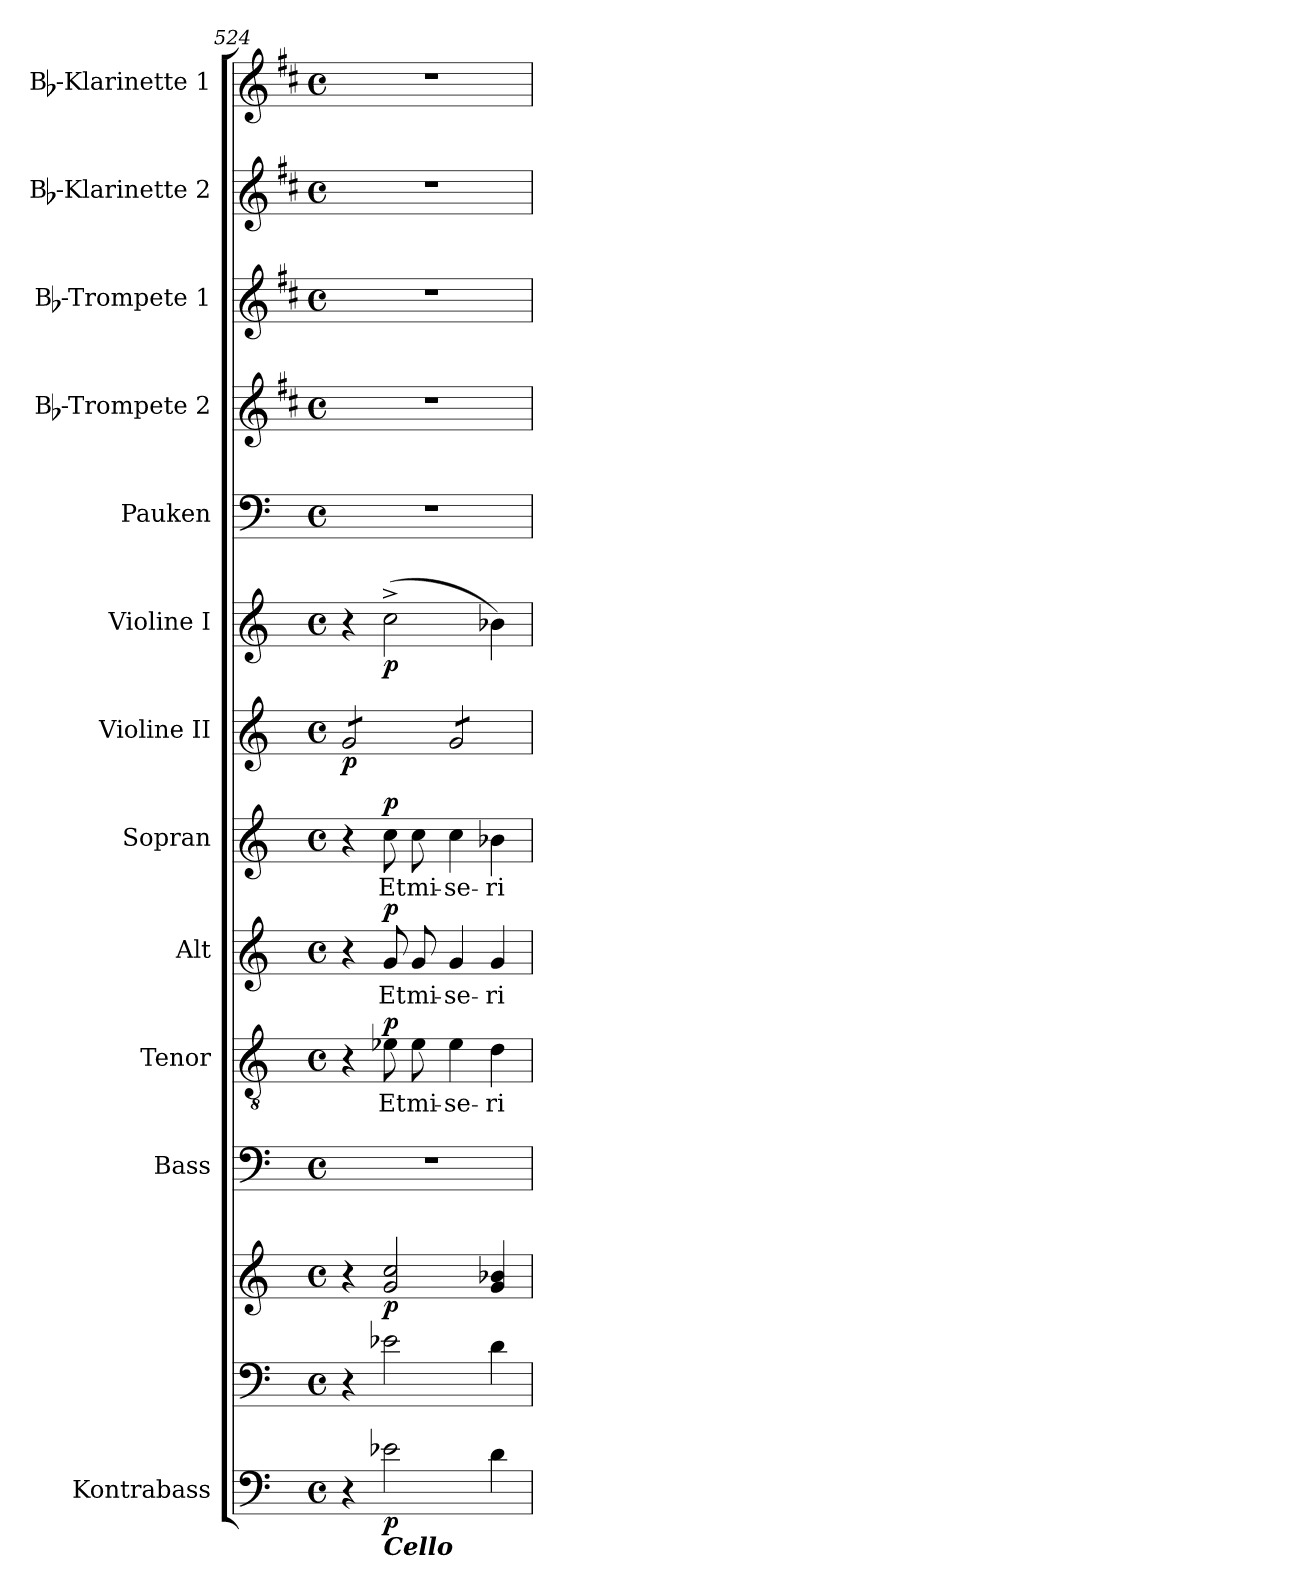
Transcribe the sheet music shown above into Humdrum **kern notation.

**kern	**dynam	**kern	**kern	**dynam	**kern	**kern	**text	**dynam	**kern	**text	**dynam	**kern	**text	**dynam	**kern	**dynam	**kern	**dynam	**kern	**kern	**kern	**kern	**kern
*part13	*part13	*part12	*part12	*part12	*part11	*part10	*part10	*part10	*part9	*part9	*part9	*part8	*part8	*part8	*part7	*part7	*part6	*part6	*part5	*part4	*part3	*part2	*part1
*staff14	*staff14	*staff13	*staff12	*staff12/13	*staff11	*staff10	*staff10	*staff10	*staff9	*staff9	*staff9	*staff8	*staff8	*staff8	*staff7	*staff7	*staff6	*staff6	*staff5	*staff4	*staff3	*staff2	*staff1
*I"Kontrabass	*	*	*	*	*I"Bass	*I"Tenor	*	*	*I"Alt	*	*	*I"Sopran	*	*	*I"Violine II	*	*I"Violine I	*	*I"Pauken	*I"Bb-Trompete 2	*I"Bb-Trompete 1	*I"Bb-Klarinette 2	*I"Bb-Klarinette 1
*I'Kb.	*	*	*	*	*I'B.	*I'T.	*	*	*I'A.	*	*	*I'S.	*	*	*I'Vl. II	*	*I'Vl. I	*	*I'Pk.	*I'Bb Trp. 2	*I'Bb Trp. 1	*I'Bb Kl. 2	*I'Bb Kl. 1
*clefF4	*	*clefF4	*clefG2	*	*clefF4	*clefGv2	*	*	*clefG2	*	*	*clefG2	*	*	*clefG2	*	*clefG2	*	*clefF4	*clefG2	*clefG2	*clefG2	*clefG2
*ITrd7c12	*	*	*	*	*	*	*	*	*	*	*	*	*	*	*	*	*	*	*	*ITrd1c2	*ITrd1c2	*ITrd1c2	*ITrd1c2
*k[]	*	*k[]	*k[]	*	*k[]	*k[]	*	*	*k[]	*	*	*k[]	*	*	*k[]	*	*k[]	*	*k[]	*k[]	*k[]	*k[]	*k[]
*C:	*	*C:	*C:	*	*C:	*C:	*	*	*C:	*	*	*C:	*	*	*C:	*	*C:	*	*C:	*C:	*C:	*C:	*C:
*M4/4	*	*M4/4	*M4/4	*	*M4/4	*M4/4	*	*	*M4/4	*	*	*M4/4	*	*	*M4/4	*	*M4/4	*	*M4/4	*M4/4	*M4/4	*M4/4	*M4/4
*met(c)	*	*met(c)	*met(c)	*	*met(c)	*met(c)	*	*	*met(c)	*	*	*met(c)	*	*	*met(c)	*	*met(c)	*	*met(c)	*met(c)	*met(c)	*met(c)	*met(c)
=524	=524	=524	=524	=524	=524	=524	=524	=524	=524	=524	=524	=524	=524	=524	=524	=524	=524	=524	=524	=524	=524	=524	=524
!	!	!	!	!	!	!	!	!	!	!	!	!	!	!	!	!LO:DY:b	!	!	!	!	!	!	!
*	*	*	*	*	*	*	*	*	*	*	*	*	*	*	*tremolo	*	*	*	*	*	*	*	*
4r	.	4r	4r	.	1r	4r	.	.	4r	.	.	4r	.	.	8g/L	p	4r	.	1r	1r	1r	1r	1r
.	.	.	.	.	.	.	.	.	.	.	.	.	.	.	8g/	.	.	.	.	.	.	.	.
!LO:TX:b:Bi:t=Cello	!	!	!	!	!	!	!	!	!	!	!	!	!	!	!	!	!	!	!	!	!	!	!
!	!LO:DY:b	!	!	!LO:DY:b	!	!	!LO:LY:b	!LO:DY:a	!	!LO:LY:b	!LO:DY:a	!	!LO:LY:b	!LO:DY:a	!	!	!	!LO:DY:b	!	!	!	!	!
2E-X\	p	2e-X\	2g/ 2cc/	p	.	8e-X\	Et	p	8g/	Et	p	8cc\	Et	p	8g/	.	(>2cc^>\	p	.	.	.	.	.
!	!	!	!	!	!	!	!LO:LY:b	!	!	!LO:LY:b	!	!	!LO:LY:b	!	!	!	!	!	!	!	!	!	!
.	.	.	.	.	.	8e-\	mi-	.	8g/	mi-	.	8cc\	mi-	.	8g/J	.	.	.	.	.	.	.	.
!	!	!	!	!	!	!	!LO:LY:b	!	!	!LO:LY:b	!	!	!LO:LY:b	!	!	!	!	!	!	!	!	!	!
.	.	.	.	.	.	4e-\	-se-	.	4g/	-se-	.	4cc\	-se-	.	8g/L	.	.	.	.	.	.	.	.
.	.	.	.	.	.	.	.	.	.	.	.	.	.	.	8g/	.	.	.	.	.	.	.	.
!	!	!	!	!	!	!	!LO:LY:b	!	!	!LO:LY:b	!	!	!LO:LY:b	!	!	!	!	!	!	!	!	!	!
4D\	.	4d\	4g/ 4b-X/	.	.	4d\	-ri-	.	4g/	-ri-	.	4b-X\	-ri-	.	8g/	.	4b-X\)	.	.	.	.	.	.
.	.	.	.	.	.	.	.	.	.	.	.	.	.	.	8g/J	.	.	.	.	.	.	.	.
*	*	*	*	*	*	*	*	*	*	*	*	*	*	*	*Xtremolo	*	*	*	*	*	*	*	*
=	=	=	=	=	=	=	=	=	=	=	=	=	=	=	=	=	=	=	=	=	=	=	=
*-	*-	*-	*-	*-	*-	*-	*-	*-	*-	*-	*-	*-	*-	*-	*-	*-	*-	*-	*-	*-	*-	*-	*-
